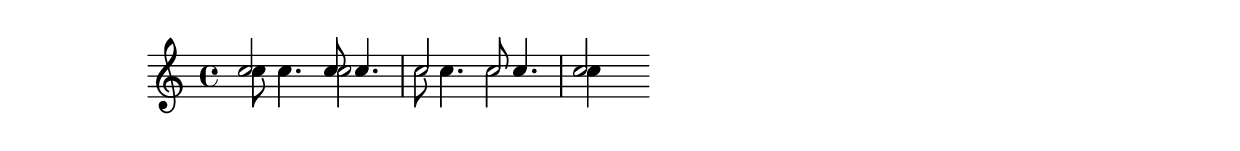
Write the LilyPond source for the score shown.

\version "1.5.68"
\header {
    texidoc =

    "If @code{merge-differently-headed}, then
open note heads may be merged with black noteheads, but only
if the black note heads are from 8th or shorter notes.
"
    
}
\score { \notes \context Staff\relative c''<
\context Voice = VA {
    \voiceOne
    c2 c8 c4.
    
    \property Staff.NoteCollision \override #'merge-differently-headed = ##t
    c2
    c8 c4.
    c2
}
\context Voice = VB {
    \voiceTwo
    c8 c4.
    c2
    c8 c4.
    c2
    c4
}
    >
	 }
